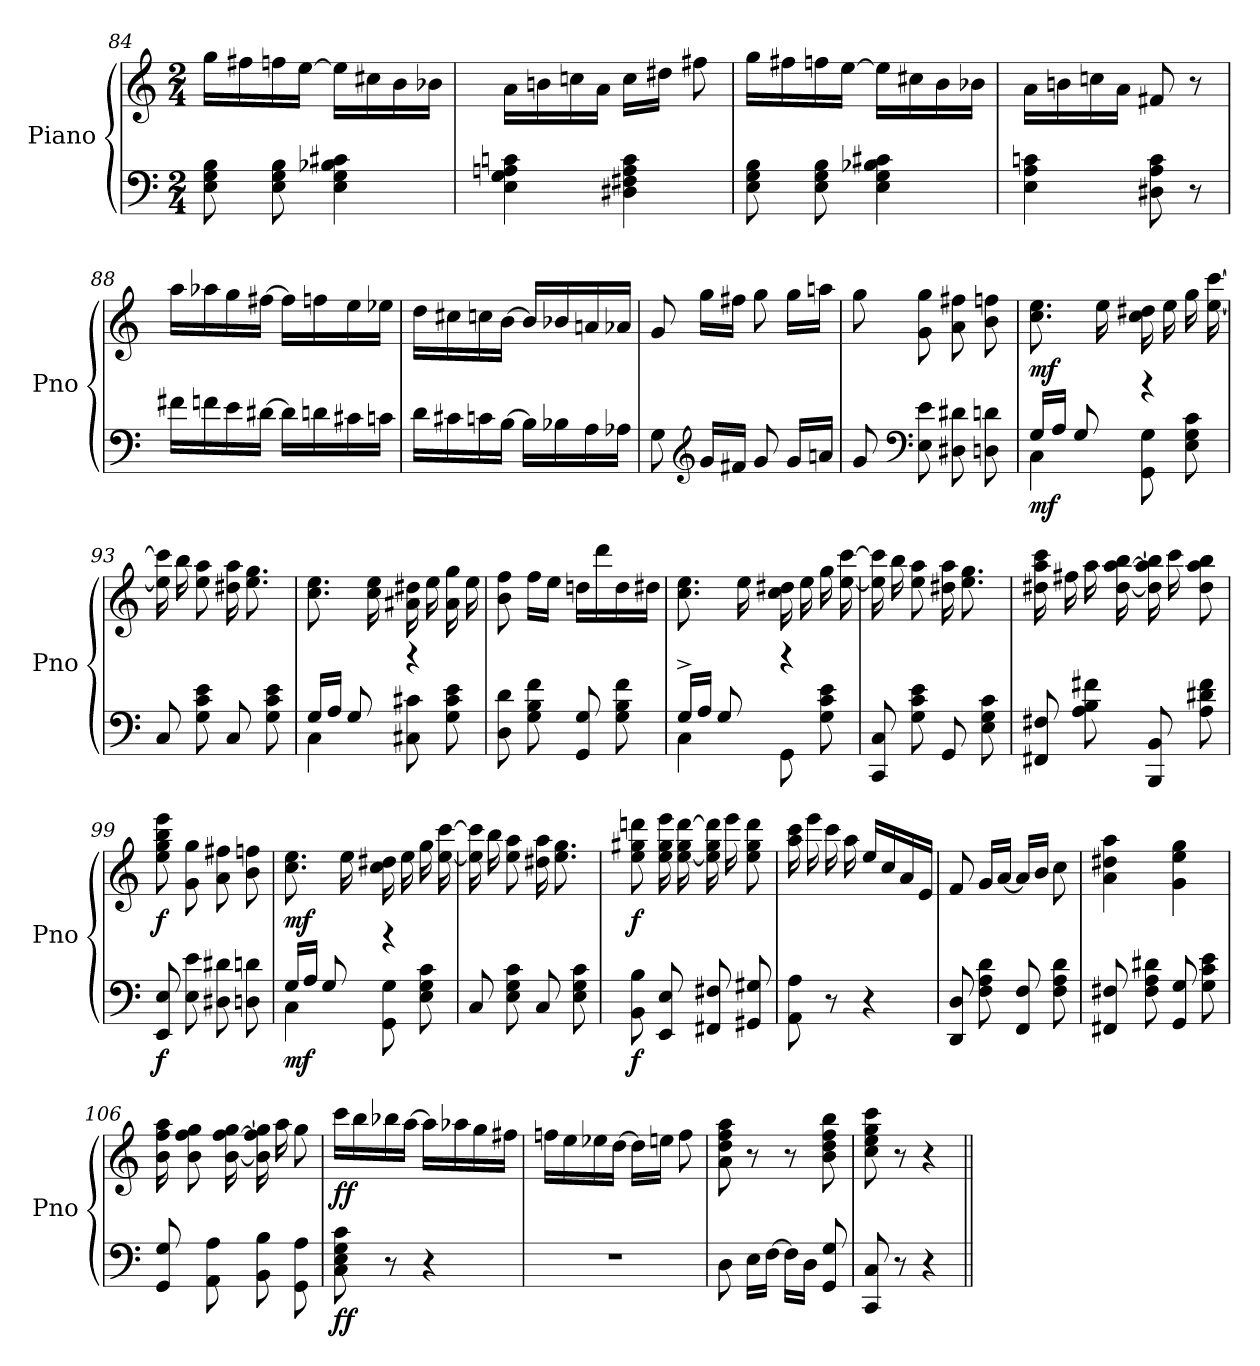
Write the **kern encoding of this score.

**kern	**dynam	**kern	**dynam
*part2	*part2	*part1	*part1
*staff2	*staff2	*staff1	*staff1
*I"Piano	*	*I"Piano	*
*I'Pno	*	*I'Pno	*
!!LO:LB:g=z
*clefF4	*	*clefG2	*
*k[]	*	*k[]	*
*M2/4	*	*M2/4	*
=84	=84	=84	=84
8E\ 8G\ 8B\	.	16gg\LL	.
.	.	16ff#X\	.
8E\ 8G\ 8B\	.	16ffn\	.
.	.	[16ee\JJ	.
4E\ 4G\ 4B-X\ 4c#X\	.	16ee\LL]	.
.	.	16cc#X\	.
.	.	16b\	.
.	.	16b-X\JJ	.
=85	=85	=85	=85
4E\ 4G\ 4An\ 4cn\	.	16a\LL	.
.	.	16bn\	.
.	.	16ccn\	.
.	.	16a\JJ	.
4D#X\ 4F#X\ 4A\ 4c\	.	16cc\LL	.
.	.	16dd#X\JJ	.
.	.	8ff#X\	.
=86	=86	=86	=86
8E\ 8G\ 8B\	.	16gg\LL	.
.	.	16ff#X\	.
8E\ 8G\ 8B\	.	16ffn\	.
.	.	[16ee\JJ	.
4E\ 4G\ 4B-X\ 4c#X\	.	16ee\LL]	.
.	.	16cc#X\	.
.	.	16b\	.
.	.	16b-X\JJ	.
=87	=87	=87	=87
4E\ 4A\ 4cn\	.	16a\LL	.
.	.	16bn\	.
.	.	16ccn\	.
.	.	16a\JJ	.
8D#X\ 8A\ 8c\	.	8f#X/	.
8r	.	8r	.
!!LO:PB:g=z
=88	=88	=88	=88
16f#X\LL	.	16aa\LL	.
16fn\	.	16aa-X\	.
16e\	.	16gg\	.
[16d#X\JJ	.	[16ff#X\JJ	.
16d#\LL]	.	16ff#\LL]	.
16dn\	.	16ffn\	.
16c#X\	.	16ee\	.
16cn\JJ	.	16ee-X\JJ	.
=89	=89	=89	=89
16d\LL	.	16dd\LL	.
16c#X\	.	16cc#X\	.
16cn\	.	16ccn\	.
[16B\JJ	.	[16b\JJ	.
16B\LL]	.	16b/LL]	.
16B-X\	.	16b-X/	.
16A\	.	16an/	.
16A-X\JJ	.	16a-X/JJ	.
=90	=90	=90	=90
8G\	.	8g/	.
*clefG2	*	*	*
16g/LL	.	16gg\LL	.
16f#X/JJ	.	16ff#X\JJ	.
8g/	.	8gg\	.
16g/LL	.	16gg\LL	.
16an/JJ	.	16aan\JJ	.
=91	=91	=91	=91
8g/	.	8gg\	.
*clefF4	*	*	*
8E\ 8e\	.	8g\ 8gg\	.
8D#X\ 8d#X\	.	8a\ 8ff#X\	.
8Dn\ 8dn\	.	8b\ 8ffn\	.
!!LO:LB:g=z
=92	=92	=92	=92
*^	*	*	*
!	!	!LO:DY:b	!	!LO:DY:b
16G/LL	4C\	mf	8.cc\ 8.ee\	mf
16A/JJ	.	.	.	.
8G/	.	.	.	.
.	.	.	16ee\	.
4r	8GG\ 8G\	.	16cc\ 16dd#X\	.
.	.	.	16ee\	.
.	8E\ 8G\ 8c\	.	16gg\	.
.	.	.	[16ee\ [16ccc\	.
*v	*v	*	*	*
=93	=93	=93	=93
8C/	.	16ee\] 16ccc\]	.
.	.	16bb\	.
8G\ 8c\ 8e\	.	8ee\ 8aa\	.
8C/	.	16dd#X\ 16aa\	.
.	.	8.ee\ 8.gg\	.
8G\ 8c\ 8e\	.	.	.
=94	=94	=94	=94
*^	*	*	*
16G/LL	4C\	.	8.cc\ 8.ee\	.
16A/JJ	.	.	.	.
8G/	.	.	.	.
.	.	.	16cc\ 16ee\	.
4r	8C#X\ 8c#X\	.	16a#X\ 16dd#X\	.
.	.	.	16ee\	.
.	8G\ 8c#\ 8e\	.	16a#\ 16gg\	.
.	.	.	16ee\	.
*v	*v	*	*	*
=95	=95	=95	=95
8D\ 8d\	.	8b\ 8ff\	.
8G\ 8B\ 8f\	.	16ff\LL	.
.	.	16ee\JJ	.
8GG/ 8G/	.	16ddn\LL	.
.	.	16ddd\	.
8G\ 8B\ 8f\	.	16dd\	.
.	.	16dd#X\JJ	.
=96	=96	=96	=96
*^	*	*	*
16G^/LL	4C\	.	8.cc\ 8.ee\	.
16A/JJ	.	.	.	.
8G/	.	.	.	.
.	.	.	16ee\	.
4r	8GG\	.	16cc\ 16dd#X\	.
.	.	.	16ee\	.
.	8G\ 8c\ 8e\	.	16gg\	.
.	.	.	[16ee\ [16ccc\	.
*v	*v	*	*	*
!!LO:LB:g=z
=97	=97	=97	=97
8CC/ 8C/	.	16ee\] 16ccc\]	.
.	.	16bb\	.
8G\ 8c\ 8e\	.	8ee\ 8aa\	.
8GG/	.	16dd#X\ 16aa\	.
.	.	8.ee\ 8.gg\	.
8E\ 8G\ 8c\	.	.	.
=98	=98	=98	=98
8FF#X/ 8F#X/	.	16dd#X\ 16aa\ 16ccc\	.
.	.	16ff#X\	.
8A\ 8B\ 8f#X\	.	16aa\	.
.	.	[16dd#\ [16aa\ [16bb\	.
8BBB/ 8BB/	.	16dd#\] 16aa\] 16bb\]	.
.	.	16ccc\	.
8A\ 8d#X\ 8f#\	.	8dd#\ 8aa\ 8bb\	.
=99	=99	=99	=99
!	!LO:DY:b	!	!LO:DY:b
8EE/ 8E/	f	8ee\ 8gg\ 8bb\ 8eee\	f
8E\ 8e\	.	8g\ 8gg\	.
8D#X\ 8d#X\	.	8a\ 8ff#X\	.
8Dn\ 8dn\	.	8b\ 8ffn\	.
=100	=100	=100	=100
*^	*	*	*
!	!	!LO:DY:b	!	!LO:DY:b
16G/LL	4C\	mf	8.cc\ 8.ee\	mf
16A/JJ	.	.	.	.
8G/	.	.	.	.
.	.	.	16ee\	.
4r	8GG\ 8G\	.	16cc\ 16dd#X\	.
.	.	.	16ee\	.
.	8E\ 8G\ 8c\	.	16gg\	.
.	.	.	[16ee\ [16ccc\	.
*v	*v	*	*	*
=101	=101	=101	=101
8C/	.	16ee\] 16ccc\]	.
.	.	16bb\	.
8E\ 8G\ 8c\	.	8ee\ 8aa\	.
8C/	.	16dd#X\ 16aa\	.
.	.	8.ee\ 8.gg\	.
8E\ 8G\ 8c\	.	.	.
!!LO:LB:g=z
=102	=102	=102	=102
!	!LO:DY:b	!	!LO:DY:b
8BB\ 8B\	f	8ee\ 8gg#X\ 8dddn\	f
8EE/ 8E/	.	16ee\ 16gg#\ 16eee\	.
.	.	[16ee\ 16gg#\ [16ddd\	.
8FF#X/ 8F#X/	.	16ee\] 16gg#\ 16ddd\]	.
.	.	16eee\	.
8GG#X/ 8G#X/	.	8ee\ 8gg#\ 8ddd\	.
=103	=103	=103	=103
8AA\ 8A\	.	16aa\ 16ccc\	.
.	.	16eee\	.
8r	.	16ccc\	.
.	.	16aa\	.
4r	.	16ee/LL	.
.	.	16cc/	.
.	.	16a/	.
.	.	16e/JJ	.
=104	=104	=104	=104
8DD/ 8D/	.	8f/	.
8F\ 8A\ 8d\	.	16g/LL	.
.	.	[16a/JJ	.
8FF/ 8F/	.	16a/LL]	.
.	.	16b/JJ	.
8F\ 8A\ 8d\	.	8cc\	.
=105	=105	=105	=105
8FF#X/ 8F#X/	.	4a\ 4dd#X\ 4aa\	.
8F#\ 8A\ 8d#X\	.	.	.
8GG/ 8G/	.	4g\ 4ee\ 4gg\	.
8G\ 8c\ 8e\	.	.	.
=106	=106	=106	=106
8GG/ 8G/	.	16b\ 16ff\ 16aa\	.
.	.	8b\ 8ff\ 8gg\	.
8AA\ 8A\	.	.	.
.	.	[16b\ [16ff\ [16gg\	.
8BB\ 8B\	.	16b\] 16ff\] 16gg\]	.
.	.	16aa\	.
8GG\ 8A\	.	8gg\	.
!!LO:LB:g=z
=107	=107	=107	=107
!	!LO:DY:b	!	!LO:DY:b
8C\ 8E\ 8G\ 8c\	ff	16ccc\LL	ff
.	.	16bb\	.
8r	.	16bb-X\	.
.	.	[16aa\JJ	.
4r	.	16aa\LL]	.
.	.	16aa-X\	.
.	.	16gg\	.
.	.	16ff#X\JJ	.
=108	=108	=108	=108
2r	.	16ffn\LL	.
.	.	16ee\	.
.	.	16ee-X\	.
.	.	[16dd\JJ	.
.	.	16dd\LL]	.
.	.	16een\JJ	.
.	.	8ff\	.
=109	=109	=109	=109
8D\	.	8a\ 8dd\ 8ff\ 8aa\	.
16E\LL	.	8r	.
[16F\JJ	.	.	.
16F\LL]	.	8r	.
16D\JJ	.	.	.
8GG/ 8G/	.	8b\ 8dd\ 8ff\ 8bb\	.
=110	=110	=110	=110
8CC/ 8C/	.	8cc\ 8ee\ 8gg\ 8ccc\	.
8r	.	8r	.
4r	.	4r	.
=||	=||	=||	=||
*-	*-	*-	*-
